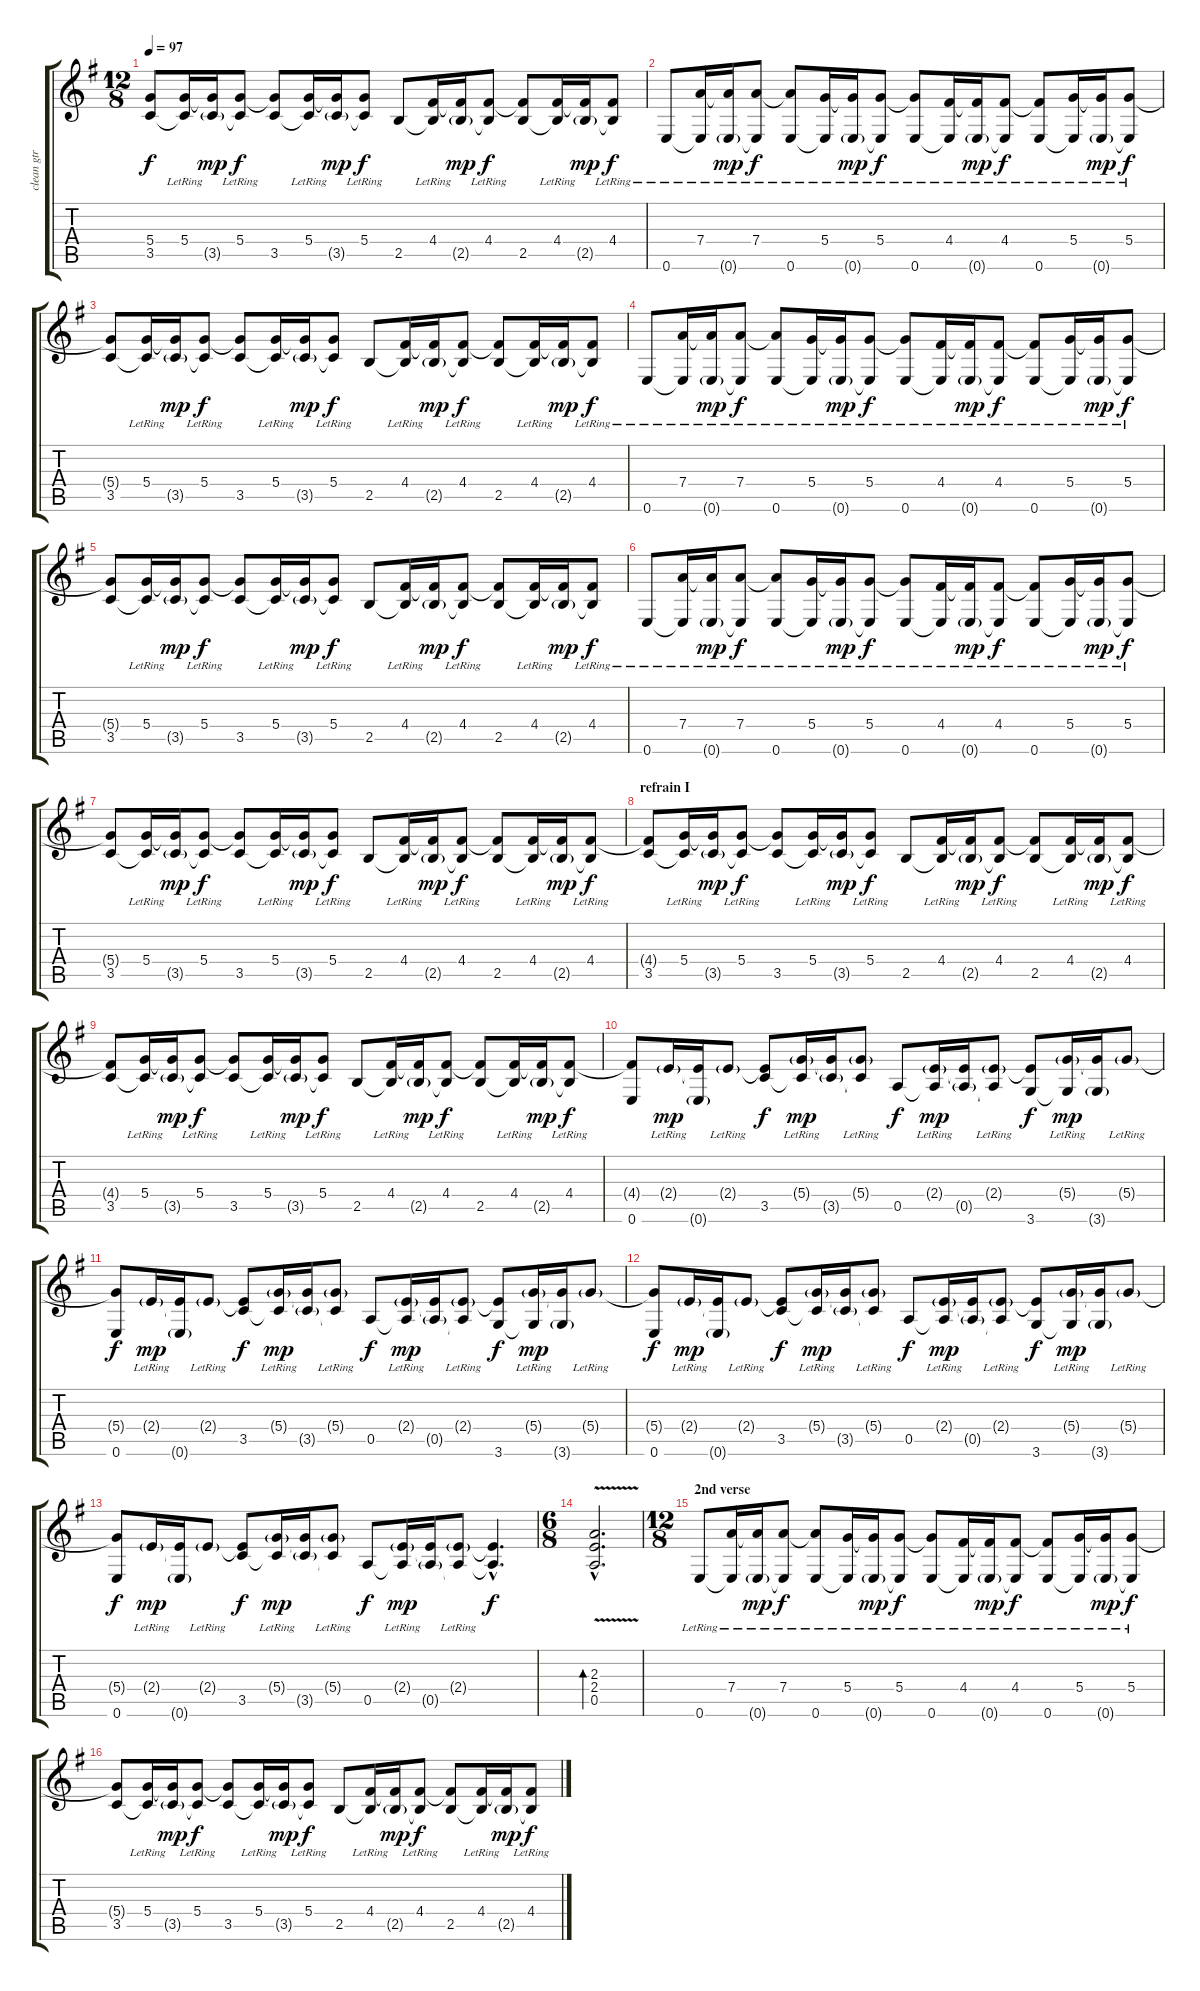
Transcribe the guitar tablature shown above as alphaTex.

\track ("clean gtr" "clean gtr") {instrument acousticguitarsteel}
\staff {score tabs}
\tuning (E4 B3 G3 D3 A2 E2) {hide}
\ts (12 8)
\tempo 97
\clef g2
\ks g
(5.4{t} 3.5).8{dy f} (5.4{lr} 3.5{t}).16 (5.4{t} 3.5{g}).16{dy mp} (5.4{lr} 3.5{t}).8{dy f} (5.4{t} 3.5).8 (5.4{lr} 3.5{t}).16 (5.4{t} 3.5{g}).16{dy mp} (5.4{lr} 3.5{t}).8{dy f} 2.5.8 (4.4{lr} 2.5{t}).16 (4.4{t} 2.5{g}).16{dy mp} (4.4{lr} 2.5{t}).8{dy f} (4.4{t} 2.5).8 (4.4{lr} 2.5{t}).16 (4.4{t} 2.5{g}).16{dy mp} (4.4{lr} 2.5{t}).8{dy f} |
0.6{lr}.8 (7.4{lr} 0.6{t}).16 (7.4{t} 0.6{g lr}).16{dy mp} (7.4{lr} 0.6{t}).8{dy f} (7.4{t} 0.6{lr}).8 (5.4{lr} 0.6{t}).16 (5.4{t} 0.6{g lr}).16{dy mp} (5.4{lr} 0.6{t}).8{dy f} (5.4{t} 0.6{lr}).8 (4.4{lr} 0.6{t}).16 (4.4{t} 0.6{g lr}).16{dy mp} (4.4{lr} 0.6{t}).8{dy f} (4.4{t} 0.6{lr}).8 (5.4{lr} 0.6{t}).16 (5.4{t} 0.6{g lr}).16{dy mp} (5.4{lr} 0.6{t}).8{dy f} |
(5.4{t} 3.5).8 (5.4{lr} 3.5{t}).16 (5.4{t} 3.5{g}).16{dy mp} (5.4{lr} 3.5{t}).8{dy f} (5.4{t} 3.5).8 (5.4{lr} 3.5{t}).16 (5.4{t} 3.5{g}).16{dy mp} (5.4{lr} 3.5{t}).8{dy f} 2.5.8 (4.4{lr} 2.5{t}).16 (4.4{t} 2.5{g}).16{dy mp} (4.4{lr} 2.5{t}).8{dy f} (4.4{t} 2.5).8 (4.4{lr} 2.5{t}).16 (4.4{t} 2.5{g}).16{dy mp} (4.4{lr} 2.5{t}).8{dy f} |
0.6{lr}.8 (7.4{lr} 0.6{t}).16 (7.4{t} 0.6{g lr}).16{dy mp} (7.4{lr} 0.6{t}).8{dy f} (7.4{t} 0.6{lr}).8 (5.4{lr} 0.6{t}).16 (5.4{t} 0.6{g lr}).16{dy mp} (5.4{lr} 0.6{t}).8{dy f} (5.4{t} 0.6{lr}).8 (4.4{lr} 0.6{t}).16 (4.4{t} 0.6{g lr}).16{dy mp} (4.4{lr} 0.6{t}).8{dy f} (4.4{t} 0.6{lr}).8 (5.4{lr} 0.6{t}).16 (5.4{t} 0.6{g lr}).16{dy mp} (5.4{lr} 0.6{t}).8{dy f} |
(5.4{t} 3.5).8 (5.4{lr} 3.5{t}).16 (5.4{t} 3.5{g}).16{dy mp} (5.4{lr} 3.5{t}).8{dy f} (5.4{t} 3.5).8 (5.4{lr} 3.5{t}).16 (5.4{t} 3.5{g}).16{dy mp} (5.4{lr} 3.5{t}).8{dy f} 2.5.8 (4.4{lr} 2.5{t}).16 (4.4{t} 2.5{g}).16{dy mp} (4.4{lr} 2.5{t}).8{dy f} (4.4{t} 2.5).8 (4.4{lr} 2.5{t}).16 (4.4{t} 2.5{g}).16{dy mp} (4.4{lr} 2.5{t}).8{dy f} |
0.6{lr}.8 (7.4{lr} 0.6{t}).16 (7.4{t} 0.6{g lr}).16{dy mp} (7.4{lr} 0.6{t}).8{dy f} (7.4{t} 0.6{lr}).8 (5.4{lr} 0.6{t}).16 (5.4{t} 0.6{g lr}).16{dy mp} (5.4{lr} 0.6{t}).8{dy f} (5.4{t} 0.6{lr}).8 (4.4{lr} 0.6{t}).16 (4.4{t} 0.6{g lr}).16{dy mp} (4.4{lr} 0.6{t}).8{dy f} (4.4{t} 0.6{lr}).8 (5.4{lr} 0.6{t}).16 (5.4{t} 0.6{g lr}).16{dy mp} (5.4{lr} 0.6{t}).8{dy f} |
(5.4{t} 3.5).8 (5.4{lr} 3.5{t}).16 (5.4{t} 3.5{g}).16{dy mp} (5.4{lr} 3.5{t}).8{dy f} (5.4{t} 3.5).8 (5.4{lr} 3.5{t}).16 (5.4{t} 3.5{g}).16{dy mp} (5.4{lr} 3.5{t}).8{dy f} 2.5.8 (4.4{lr} 2.5{t}).16 (4.4{t} 2.5{g}).16{dy mp} (4.4{lr} 2.5{t}).8{dy f} (4.4{t} 2.5).8 (4.4{lr} 2.5{t}).16 (4.4{t} 2.5{g}).16{dy mp} (4.4{lr} 2.5{t}).8{dy f} |
\section ("" "refrain I")
(4.4{t} 3.5).8 (5.4{lr} 3.5{t}).16 (5.4{t} 3.5{g}).16{dy mp} (5.4{lr} 3.5{t}).8{dy f} (5.4{t} 3.5).8 (5.4{lr} 3.5{t}).16 (5.4{t} 3.5{g}).16{dy mp} (5.4{lr} 3.5{t}).8{dy f} 2.5.8 (4.4{lr} 2.5{t}).16 (4.4{t} 2.5{g}).16{dy mp} (4.4{lr} 2.5{t}).8{dy f} (4.4{t} 2.5).8 (4.4{lr} 2.5{t}).16 (4.4{t} 2.5{g}).16{dy mp} (4.4{lr} 2.5{t}).8{dy f} |
(4.4{t} 3.5).8 (5.4{lr} 3.5{t}).16 (5.4{t} 3.5{g}).16{dy mp} (5.4{lr} 3.5{t}).8{dy f} (5.4{t} 3.5).8 (5.4{lr} 3.5{t}).16 (5.4{t} 3.5{g}).16{dy mp} (5.4{lr} 3.5{t}).8{dy f} 2.5.8 (4.4{lr} 2.5{t}).16 (4.4{t} 2.5{g}).16{dy mp} (4.4{lr} 2.5{t}).8{dy f} (4.4{t} 2.5).8 (4.4{lr} 2.5{t}).16 (4.4{t} 2.5{g}).16{dy mp} (4.4{lr} 2.5{t}).8{dy f} |
(4.4{t} 0.6).8 2.4{g lr}.16{dy mp} (2.4{t} 0.6{g}).16 2.4{g lr}.8 (2.4{t} 3.5).8{dy f} (5.4{g lr} 3.5{t}).16{dy mp} (5.4{t} 3.5{g}).16 (5.4{g lr} 3.5{t}).8 0.5.8{dy f} (2.4{g lr} 0.5{t}).16{dy mp} (2.4{t} 0.5{g}).16 (2.4{g lr} 0.5{t}).8 (2.4{t} 3.6).8{dy f} (5.4{g lr} 3.6{t}).16{dy mp} (5.4{t} 3.6{g}).16 5.4{g lr}.8 |
(5.4{t} 0.6).8{dy f} 2.4{g lr}.16{dy mp} (2.4{t} 0.6{g}).16 2.4{g lr}.8 (2.4{t} 3.5).8{dy f} (5.4{g lr} 3.5{t}).16{dy mp} (5.4{t} 3.5{g}).16 (5.4{g lr} 3.5{t}).8 0.5.8{dy f} (2.4{g lr} 0.5{t}).16{dy mp} (2.4{t} 0.5{g}).16 (2.4{g lr} 0.5{t}).8 (2.4{t} 3.6).8{dy f} (5.4{g lr} 3.6{t}).16{dy mp} (5.4{t} 3.6{g}).16 5.4{g lr}.8 |
(5.4{t} 0.6).8{dy f} 2.4{g lr}.16{dy mp} (2.4{t} 0.6{g}).16 2.4{g lr}.8 (2.4{t} 3.5).8{dy f} (5.4{g lr} 3.5{t}).16{dy mp} (5.4{t} 3.5{g}).16 (5.4{g lr} 3.5{t}).8 0.5.8{dy f} (2.4{g lr} 0.5{t}).16{dy mp} (2.4{t} 0.5{g}).16 (2.4{g lr} 0.5{t}).8 (2.4{t} 3.6).8{dy f} (5.4{g lr} 3.6{t}).16{dy mp} (5.4{t} 3.6{g}).16 5.4{g lr}.8 |
(5.4{t} 0.6).8{dy f} 2.4{g lr}.16{dy mp} (2.4{t} 0.6{g}).16 2.4{g lr}.8 (2.4{t} 3.5).8{dy f} (5.4{g lr} 3.5{t}).16{dy mp} (5.4{t} 3.5{g}).16 (5.4{g lr} 3.5{t}).8 0.5.8{dy f} (2.4{g lr} 0.5{t}).16{dy mp} (2.4{t} 0.5{g}).16 (2.4{g lr} 0.5{t}).8 (2.4{t} 0.5{hac t}).4{d dy f} |
\ts (6 8)
(2.3{v hac} 2.4{v hac} 0.5{v}).2{d bd 240} |
\ts (12 8)
\section ("" "2nd verse")
0.6{lr}.8 (7.4{lr} 0.6{t}).16 (7.4{t} 0.6{g lr}).16{dy mp} (7.4{lr} 0.6{t}).8{dy f} (7.4{t} 0.6{lr}).8 (5.4{lr} 0.6{t}).16 (5.4{t} 0.6{g lr}).16{dy mp} (5.4{lr} 0.6{t}).8{dy f} (5.4{t} 0.6{lr}).8 (4.4{lr} 0.6{t}).16 (4.4{t} 0.6{g lr}).16{dy mp} (4.4{lr} 0.6{t}).8{dy f} (4.4{t} 0.6{lr}).8 (5.4{lr} 0.6{t}).16 (5.4{t} 0.6{g lr}).16{dy mp} (5.4{lr} 0.6{t}).8{dy f} |
(5.4{t} 3.5).8 (5.4{lr} 3.5{t}).16 (5.4{t} 3.5{g}).16{dy mp} (5.4{lr} 3.5{t}).8{dy f} (5.4{t} 3.5).8 (5.4{lr} 3.5{t}).16 (5.4{t} 3.5{g}).16{dy mp} (5.4{lr} 3.5{t}).8{dy f} 2.5.8 (4.4{lr} 2.5{t}).16 (4.4{t} 2.5{g}).16{dy mp} (4.4{lr} 2.5{t}).8{dy f} (4.4{t} 2.5).8 (4.4{lr} 2.5{t}).16 (4.4{t} 2.5{g}).16{dy mp} (4.4{lr} 2.5{t}).8{dy f}
